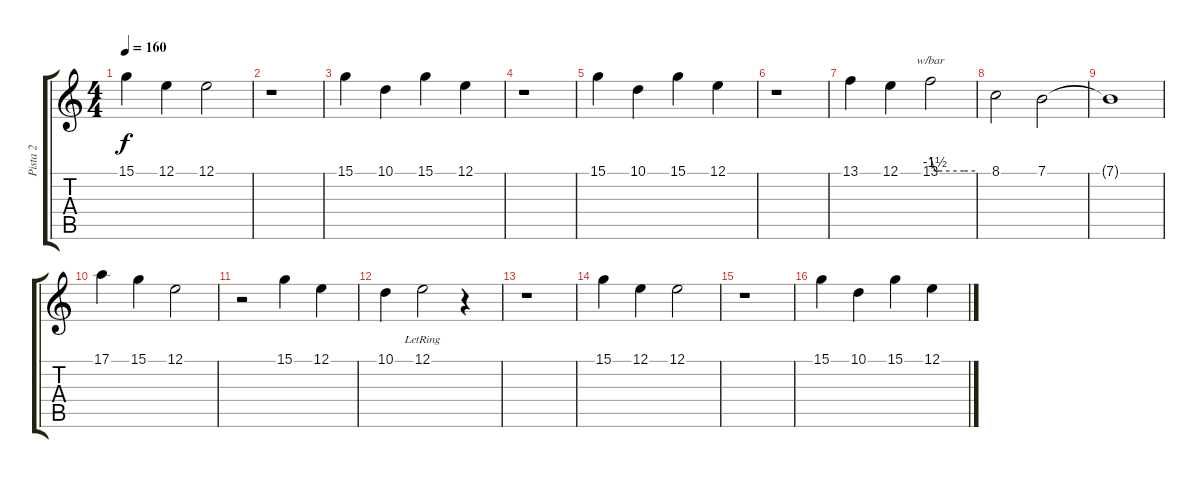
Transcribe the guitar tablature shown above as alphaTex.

\track ("Pista 2" "Pista 2") {instrument piccolo}
\staff {score tabs}
\tuning (E4 B3 G3 D3 A2 E2) {hide}
\ts (4 4)
\tempo 160
\clef g2
\ks c
15.1.4{dy f} 12.1.4 12.1.2 |
r.1 |
15.1.4 10.1.4 15.1.4 12.1.4 |
r.1 |
15.1.4 10.1.4 15.1.4 12.1.4 |
r.1 |
13.1.4 12.1.4 13.1.2{tbe (custom default 0 0 6 -6 8 -6 16 -6 45 -6 60 -6)} |
8.1.2 7.1.2 |
7.1{t}.1 |
17.1.4 15.1.4 12.1.2 |
r.2 15.1.4 12.1.4 |
10.1.4 12.1{lr}.2 r.4 |
r.1 |
15.1.4 12.1.4 12.1.2 |
r.1 |
15.1.4 10.1.4 15.1.4 12.1.4
